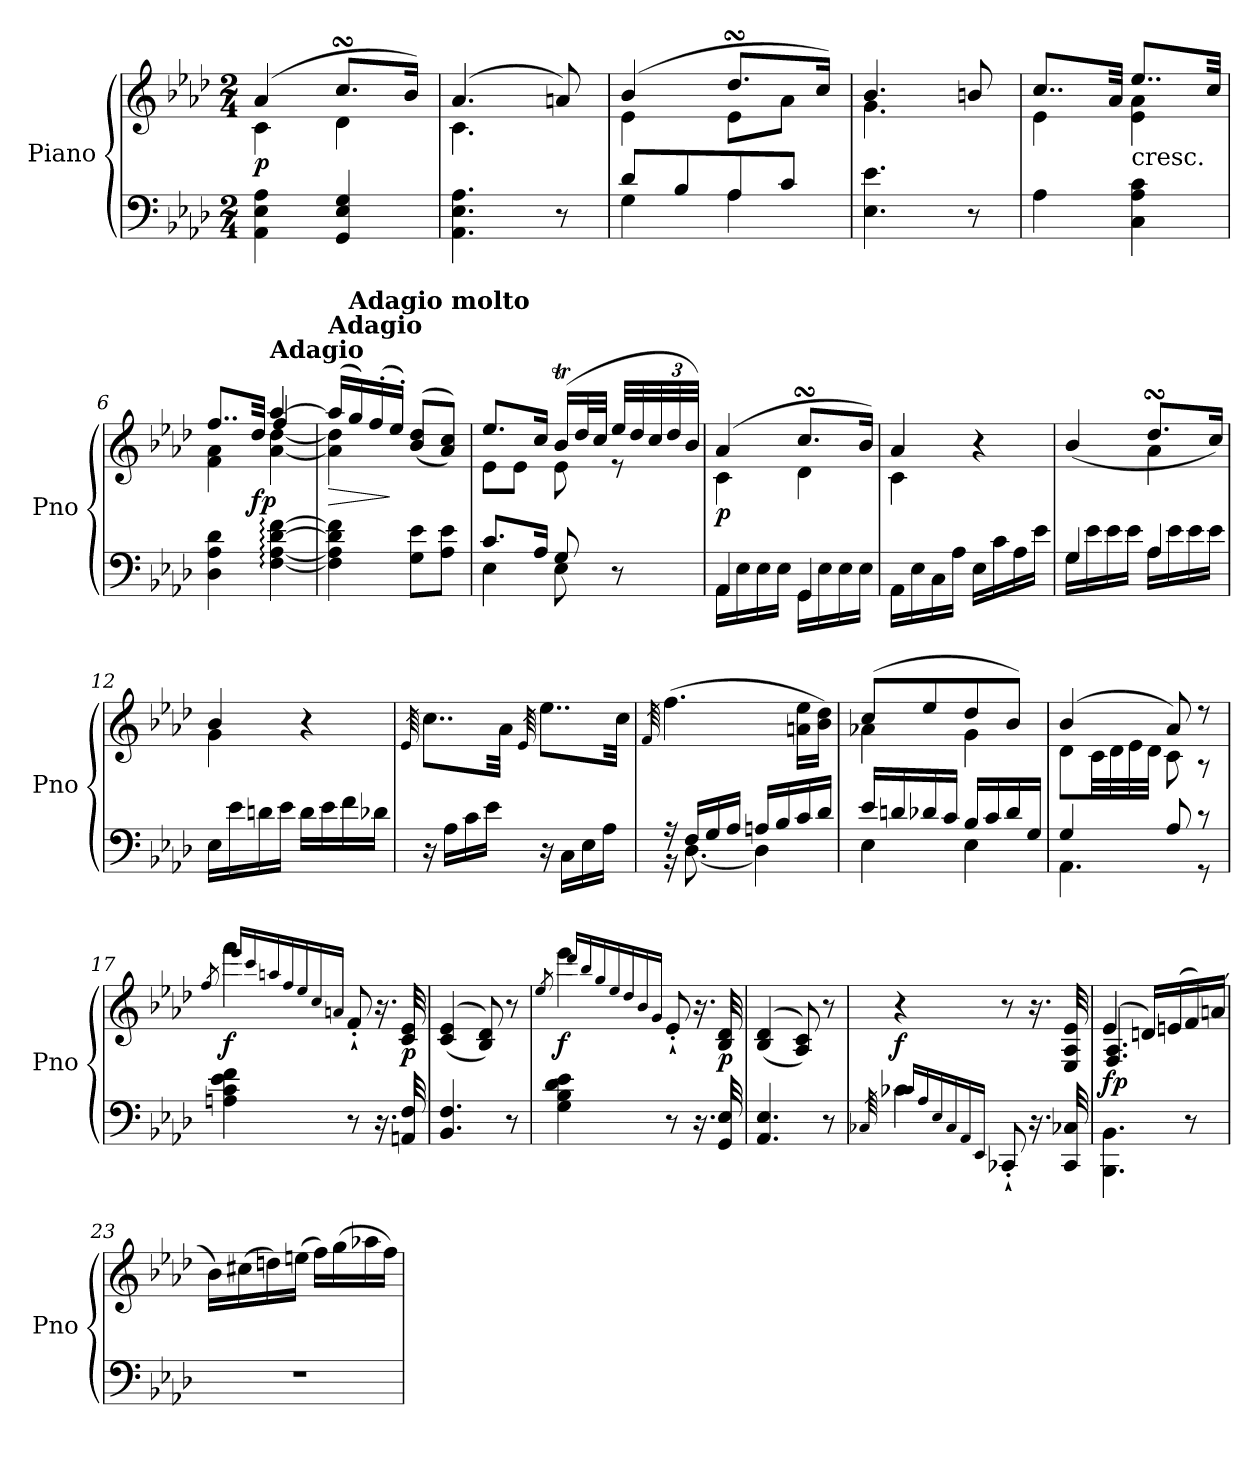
**kern	**kern	**dynam
*part1	*part1	*part1
*staff2	*staff1	*staff1/2
*I"Piano	*	*
*I'Pno	*	*
*clefF4	*clefG2	*
*k[b-e-a-d-]	*k[b-e-a-d-]	*
*A-:	*A-:	*
*M2/4	*M2/4	*
=1	=1	=1
*	*^	*
!	!	!	!LO:DY:b
4AA-\ 4E-\ 4A-\	(>4a-/	4c\	p
4GG/ 4E-/ 4G/	8.ccsSsS/L	4d-\	.
.	16b-/Jk)	.	.
=2	=2	=2	=2
4.AA-\ 4.E-\ 4.A-\	(>4.a-/	4.c\	.
8r	8an/)	8ryy	.
=3	=3	=3	=3
*^	*	*	*
8d-/L	4G\	(>4b-/	4e-\	.
8B-/	.	.	.	.
8A-/	4A-\	8.dd-sSSs/L	8e-\L	.
8c/J	.	.	8a-\J	.
.	.	16cc/Jk)	.	.
*v	*v	*	*	*
=4	=4	=4	=4
4.E-\ 4.e-\	4.b-/	4.g\	.
8r	8bn/	8ryy	.
=5	=5	=5	=5
4A-\	8..cc/L	4e-\	.
.	32a-/Jkk	.	.
!	!LO:TX:b:t=cresc.	!	!
4C\ 4A-\ 4c\	8..ee-/L	4e-\ 4a-\	.
.	32cc/Jkk	.	.
=6	=6	=6	=6
*	*	*^	*
4D-\ 4A-\ 4d-\	8..ff/L	4f\ 4a-\	4ryy	.
!	!	!	!	!LO:DY:b
.	32dd-/Jkk	.	.	fp
!	!LO:TX:a:B:t=Adagio	!	!	!
[4F\: [4A-\: [4d-\: [4f\:	[4aa-/	[4a-\ [4dd-\	4ff/	.
=7	=7	=7	=7	=7
!	!LO:TX:a:B:t=Adagio	!	!	!
!	!	!	!	!LO:HP:b
*	*	*v	*v	*
4F\] 4A-\] 4d-\] 4f\]	(>16aa-/LL]	4a-\] 4dd-\]	>
!	!LO:TX:a:B:t=Adagio molto	!	!
.	16gg/)	.	.
.	(>16ff'/	.	.
.	16ee-'/JJ)	.	]
8G\ 8e-\L	(>(>8b-/ 8dd-/L	4ryy	.
8A-\ 8e-\J	8a-/ 8cc/J))	.	.
!!LO:LB:g=z	!!
=8	=8	=8	=8
*^	*	*	*
8.c/L	4E-\	8.ee-/L	8e-\L	.
.	.	.	8e-\J	.
16A-/Jk	.	16cc/Jk	.	.
8G/	8E-\	(>16b-T/LL	8e-\	.
.	.	32dd-/L	.	.
.	.	32cc/JJJ	.	.
8r	8ryy	32ee-/LLL	8re	.
.	.	32dd-/	.	.
*	*	*Xbrackettup	*	*
.	.	48cc/	.	.
.	.	48dd-/	.	.
.	.	48b-/JJJ)	.	.
=9	=9	=9	=9	=9
!	!	!	!	!LO:DY:b
4AA-/	16AA-\LL	(>4a-/	4c\	p
.	16E-\	.	.	.
.	16E-\	.	.	.
.	16E-\JJ	.	.	.
4GG/	16GG\LL	8.ccsSsS/L	4d-\	.
.	16E-\	.	.	.
.	16E-\	.	.	.
.	16E-\JJ	16b-/Jk)	.	.
*v	*v	*	*	*
=10	=10	=10	=10
16AA-\LL	4a-/	4c\	.
16E-\	.	.	.
16C\	.	.	.
16A-\JJ	.	.	.
16E-\LL	4r	4ryy	.
16c\	.	.	.
16A-\	.	.	.
16e-\JJ	.	.	.
=11	=11	=11	=11
*^	*	*	*
4G/	16G\LL	(>4b-/	4ryy	.
.	16e-\	.	.	.
.	16e-\	.	.	.
.	16e-\JJ	.	.	.
4A-/	16A-\LL	8.dd-sSSs/L	4a-\	.
.	16e-\	.	.	.
.	16e-\	.	.	.
.	16e-\JJ	16cc/Jk)	.	.
*v	*v	*	*	*
!!LO:LB:g=z	!!
=12	=12	=12	=12
16E-\LL	4b-/	4g\	.
16e-\	.	.	.
16dn\	.	.	.
16e-\JJ	.	.	.
16d\LL	4r	4ryy	.
16e-\	.	.	.
16f\	.	.	.
16d-X\JJ	.	.	.
*	*v	*v	*
=13	=13	=13
.	64qe-/	.
16r	8..cc\L	.
16A-\LL	.	.
16c\	.	.
16e-\JJ	.	.
.	32a-\Jkk	.
.	64qe-/	.
16r	8..ee-\L	.
16C\LL	.	.
16E-\	.	.
16A-\JJ	.	.
.	32cc\Jkk	.
=14	=14	=14
.	64qf/	.
*^	*	*
16r	16r	(>4.ff\	.
16F/LL	[8.D-\	.	.
16G/	.	.	.
16A-/JJ	.	.	.
16An/LL	4D-\]	.	.
16B-/	.	.	.
16c/	.	16an\ 16ee-\LL	.
16d-/JJ	.	16b-\ 16dd-\JJ)	.
=15	=15	=15	=15
*	*	*^	*
16e-/LL	4E-\	(>8cc/L	4a-X\	.
16dn/	.	.	.	.
16d-X/	.	8ee-/	.	.
16c/JJ	.	.	.	.
16B-/LL	4E-\	8dd-/	4g\	.
16c/	.	.	.	.
16d-/	.	8b-/J)	.	.
16G/JJ	.	.	.	.
!!LO:LB:g=z	!!
=16	=16	=16	=16	=16
4G/	4.AA-\	(>4b-/	8d-\L	.
.	.	.	32c\LL	.
.	.	.	32d-\	.
.	.	.	32e-\	.
.	.	.	32d-\JJJ	.
8A-/	.	8a-/)	8c\	.
8r	8r	8r	8r	.
*v	*v	*	*	*
*	*v	*v	*
=17	=17	=17
.	8qff/	.
!	!	!LO:DY:b
4An\ 4c\ 4e-\ 4f\	4fff\	f
.	16qeee-/LL	.
.	16qccc/	.
.	16qaan/	.
.	16qff/	.
.	16qee-/	.
.	16qcc/	.
.	16qan/JJ	.
8r	8f'`/	.
16.r	16.r	.
!	!	!LO:DY:b
32AAn/ 32F/	32c/ 32e-/	p
=18	=18	=18
4.BB-/ 4.F/	(<(<4c/ 4e-/	.
.	8B-/ 8d-/))	.
8r	8r	.
=19	=19	=19
.	8qee-/	.
!	!	!LO:DY:b
4G\ 4B-\ 4d-\ 4e-\	4eee-\	f
.	16qddd-/LL	.
.	16qbb-/	.
.	16qgg/	.
.	16qee-/	.
.	16qdd-/	.
.	16qb-/	.
.	16qg/JJ	.
8r	8e-'`/	.
16.r	16.r	.
!	!	!LO:DY:b
32GG/ 32E-/	32B-/ 32d-/	p
=20	=20	=20
4.AA-/ 4.E-/	(<(<4B-/ 4d-/	.
.	8A-/ 8c/))	.
8r	8r	.
!!LO:PB:g=z
=21	=21	=21
64qC-X/	.	.
!	!	!LO:DY:a=2
4c-X\	4r	f
16qc-/LL	.	.
16qA-/	.	.
16qE-/	.	.
16qC-/	.	.
16qAA-/	.	.
16qEE-/JJ	.	.
8CC-X'`/	8r	.
16.r	16.r	.
32CC-/ 32C-/	32E-/ 32A-/ 32e-/	.
=22	=22	=22
*	*^	*
!	!	!	!LO:DY:b
4.BBB-\ 4.BB-\	(>4e-/	4.F/ 4.A-/	fp
.	16dn/LL)	.	.
.	(>16en/	.	.
8r	16f/)	8ryy	.
.	(>16an/JJ	.	.
*	*v	*v	*
=23	=23	=23
2r	16b-\LL)	.
.	(>16cc#X\	.
.	16ddn\)	.
.	(>16een\JJ	.
.	16ff\LL)	.
.	(>16gg\	.
.	16aa-X\	.
.	16ff\JJ)	.
=	=	=
*-	*-	*-
